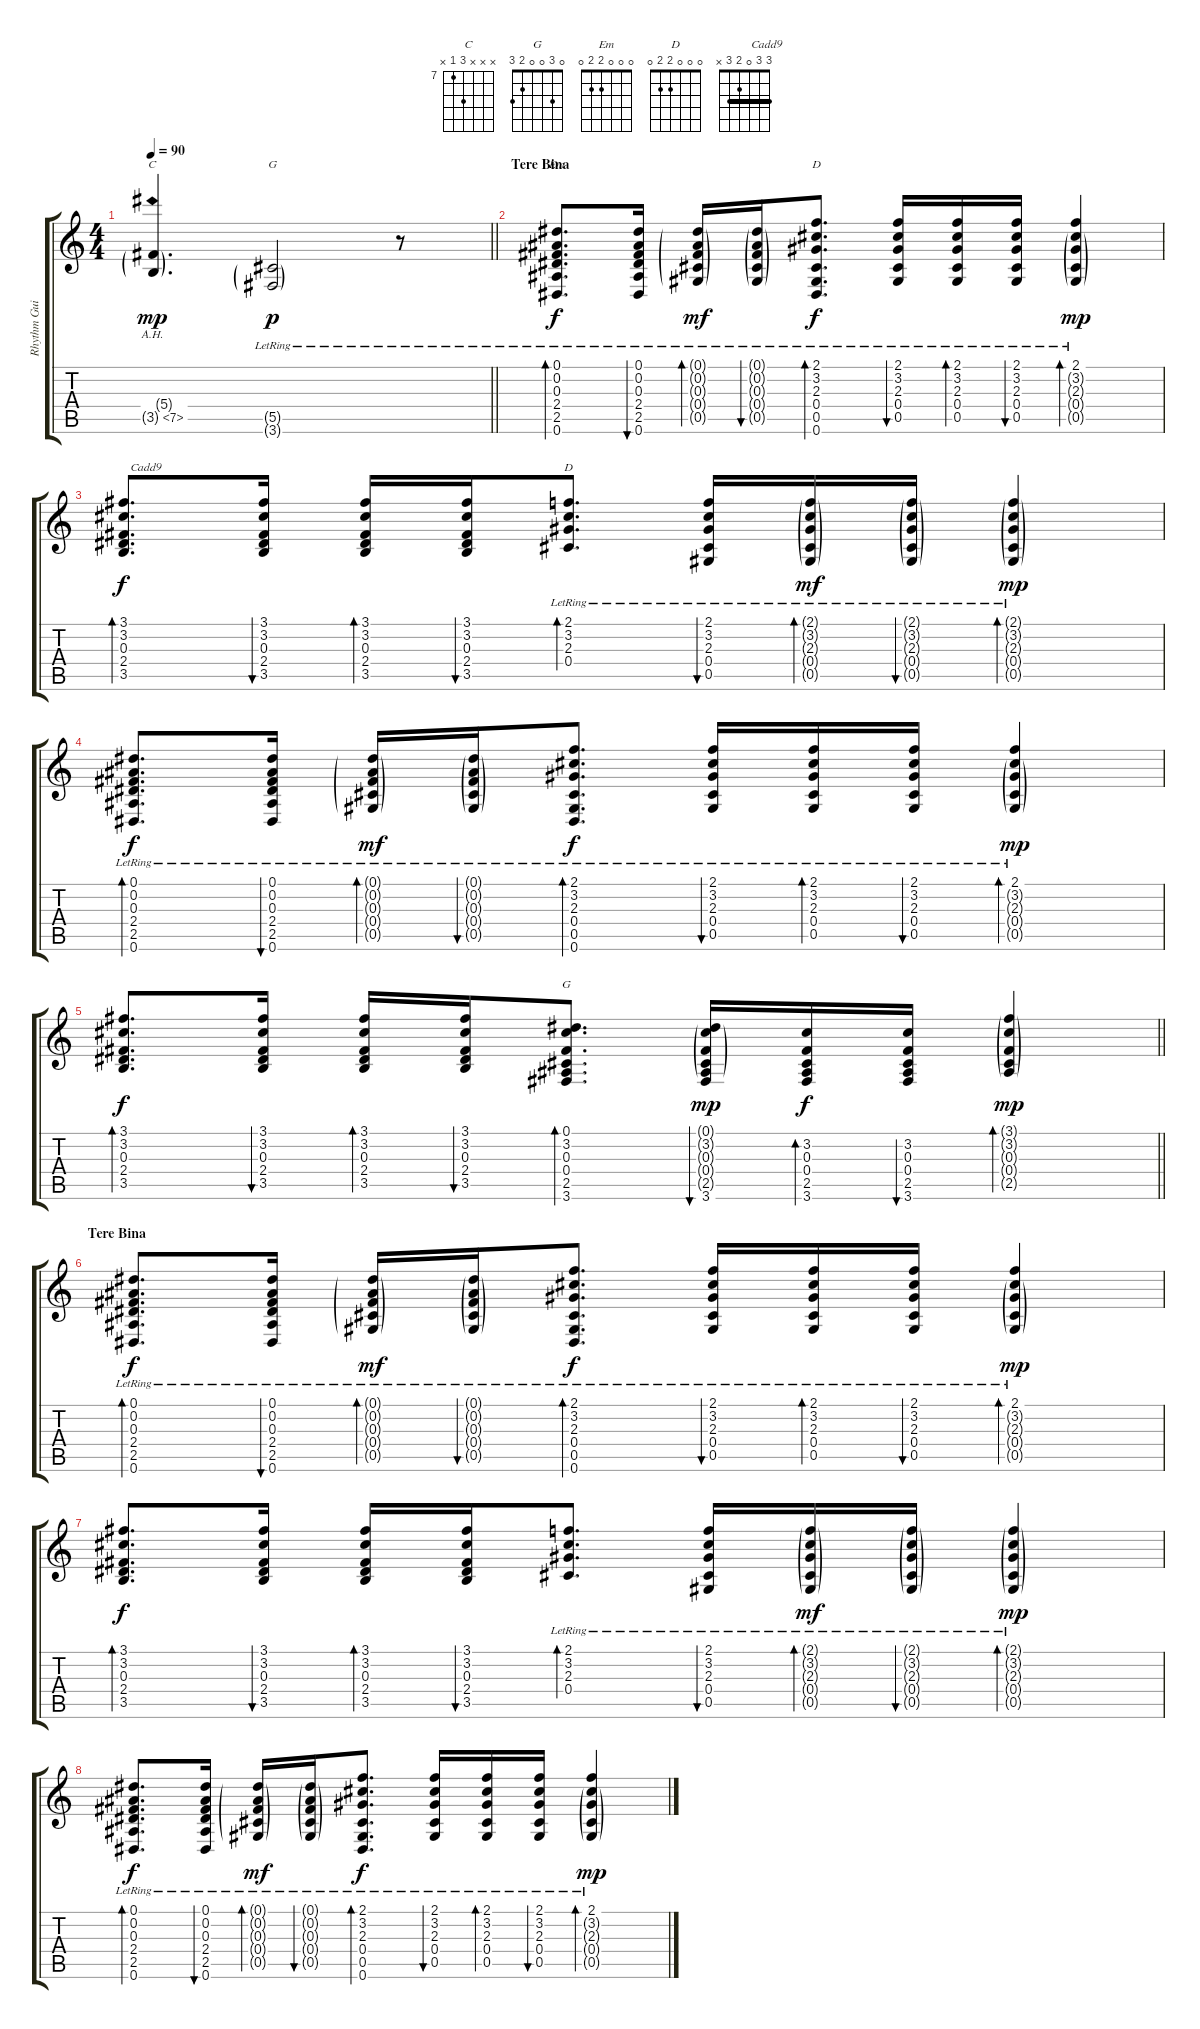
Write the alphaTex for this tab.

\track ("Rhythm Guitar" "Rhythm Gui") {instrument acousticguitarnylon}
\staff {score tabs}
\tuning (Eb4 Bb3 Gb3 Db3 Ab2 Eb2) {hide}
\chord ("C" x x x 9 7 x) {firstfret 7}
\chord ("G" x x x 7 5 x) {firstfret 5}
\chord ("Em" 0 0 0 2 2 0)
\chord ("D" 2 3 2 0 0 0) {barre 2}
\chord ("               Cadd9" 3 3 0 2 3 x) {barre 3}
\chord ("D" 0 0 0 2 2 0)
\chord ("G" 0 3 0 0 2 3)
\ts (4 4)
\tempo 90
\clef g2
\barLineRight lightlight
\ks c
(5.4{g} 3.5{ah 4 g}).4{d ch "C" dy mp volume 8 instrument distortionguitar} (5.5{g lr} 3.6{g}).2{ch "G" dy p} r.8 |
\section ("" "Tere Bina")
(0.1{lr} 0.2{lr} 0.3{lr} 2.4{lr} 2.5{lr} 0.6{lr}).8{d bd 60 ch "Em" dy f instrument acousticguitarnylon} (0.1{lr} 0.2{lr} 0.3{lr} 2.4{lr} 2.5{lr} 0.6{lr}).16{bu 60} (0.1{g lr} 0.2{g lr} 0.3{g lr} 0.4{g lr} 0.5{g lr}).16{bd 60 dy mf} (0.1{g lr} 0.2{g lr} 0.3{g lr} 0.4{g lr} 0.5{g lr}).16{bu 60} (2.1{lr} 3.2{lr} 2.3{lr} 0.4{lr} 0.5{lr} 0.6{lr}).8{d bd 60 ch "D" dy f} (2.1 3.2{lr} 2.3{lr} 0.4{lr} 0.5).16{bu 60} (2.1 3.2{lr} 2.3{lr} 0.4{lr} 0.5{lr}).16{bd 60} (2.1 3.2{lr} 2.3{lr} 0.4{lr} 0.5{lr}).16{bu 60} (2.1 3.2{g lr} 2.3{g lr} 0.4{g lr} 0.5{g lr}).4{bd 60 dy mp} |
(3.1 3.2 0.3 2.4 3.5).8{d bd 60 ch "               Cadd9" dy f} (3.1 3.2 0.3 2.4 3.5).16{bu 60} (3.1 3.2 0.3 2.4 3.5).16{bd 60} (3.1 3.2 0.3 2.4 3.5).16{bu 60} (2.1{lr} 3.2{lr} 2.3{lr} 0.4{lr}).8{d bd 60 ch "D"} (2.1{lr} 3.2{lr} 2.3{lr} 0.4{lr} 0.5{lr}).16{bu 60} (2.1{g lr} 3.2{g lr} 2.3{g lr} 0.4{g lr} 0.5{g lr}).16{bd 60 dy mf} (2.1{g lr} 3.2{g lr} 2.3{g lr} 0.4{g lr} 0.5{g lr}).16{bu 60} (2.1{g} 3.2{g lr} 2.3{g lr} 0.4{g lr} 0.5{g lr}).4{bd 60 dy mp} |
(0.1{lr} 0.2{lr} 0.3{lr} 2.4{lr} 2.5{lr} 0.6{lr}).8{d bd 60 dy f} (0.1{lr} 0.2{lr} 0.3{lr} 2.4{lr} 2.5{lr} 0.6{lr}).16{bu 60} (0.1{g lr} 0.2{g lr} 0.3{g lr} 0.4{g lr} 0.5{g lr}).16{bd 60 dy mf} (0.1{g lr} 0.2{g lr} 0.3{g lr} 0.4{g lr} 0.5{g lr}).16{bu 60} (2.1{lr} 3.2{lr} 2.3{lr} 0.4{lr} 0.5{lr} 0.6{lr}).8{d bd 60 dy f} (2.1 3.2{lr} 2.3{lr} 0.4{lr} 0.5).16{bu 60} (2.1 3.2{lr} 2.3{lr} 0.4{lr} 0.5{lr}).16{bd 60} (2.1 3.2{lr} 2.3{lr} 0.4{lr} 0.5{lr}).16{bu 60} (2.1 3.2{g lr} 2.3{g lr} 0.4{g lr} 0.5{g lr}).4{bd 60 dy mp} |
\barLineRight lightlight
(3.1 3.2 0.3 2.4 3.5).8{d bd 60 dy f} (3.1 3.2 0.3 2.4 3.5).16{bu 60} (3.1 3.2 0.3 2.4 3.5).16{bd 60} (3.1 3.2 0.3 2.4 3.5).16{bu 60} (0.1 3.2 0.3 0.4 2.5 3.6).8{d bd 60 ch "G"} (0.1{g} 3.2{g} 0.3{g} 0.4{g} 2.5{g} 3.6).16{bu 60 dy mp} (3.2 0.3 0.4 2.5 3.6).16{bd 60 dy f} (3.2 0.3 0.4 2.5 3.6).16{bu 60} (3.1{g} 3.2{g} 0.3{g} 0.4{g} 2.5{g}).4{bd 60 dy mp} |
\section ("" "Tere Bina")
(0.1{lr} 0.2{lr} 0.3{lr} 2.4{lr} 2.5{lr} 0.6{lr}).8{d bd 60 dy f} (0.1{lr} 0.2{lr} 0.3{lr} 2.4{lr} 2.5{lr} 0.6{lr}).16{bu 60} (0.1{g lr} 0.2{g lr} 0.3{g lr} 0.4{g lr} 0.5{g lr}).16{bd 60 dy mf} (0.1{g lr} 0.2{g lr} 0.3{g lr} 0.4{g lr} 0.5{g lr}).16{bu 60} (2.1{lr} 3.2{lr} 2.3{lr} 0.4{lr} 0.5{lr} 0.6{lr}).8{d bd 60 dy f} (2.1 3.2{lr} 2.3{lr} 0.4{lr} 0.5).16{bu 60} (2.1 3.2{lr} 2.3{lr} 0.4{lr} 0.5{lr}).16{bd 60} (2.1 3.2{lr} 2.3{lr} 0.4{lr} 0.5{lr}).16{bu 60} (2.1 3.2{g lr} 2.3{g lr} 0.4{g lr} 0.5{g lr}).4{bd 60 dy mp} |
(3.1 3.2 0.3 2.4 3.5).8{d bd 60 dy f} (3.1 3.2 0.3 2.4 3.5).16{bu 60} (3.1 3.2 0.3 2.4 3.5).16{bd 60} (3.1 3.2 0.3 2.4 3.5).16{bu 60} (2.1{lr} 3.2{lr} 2.3{lr} 0.4{lr}).8{d bd 60} (2.1{lr} 3.2{lr} 2.3{lr} 0.4{lr} 0.5{lr}).16{bu 60} (2.1{g lr} 3.2{g lr} 2.3{g lr} 0.4{g lr} 0.5{g lr}).16{bd 60 dy mf} (2.1{g lr} 3.2{g lr} 2.3{g lr} 0.4{g lr} 0.5{g lr}).16{bu 60} (2.1{g} 3.2{g lr} 2.3{g lr} 0.4{g lr} 0.5{g lr}).4{bd 60 dy mp} |
(0.1{lr} 0.2{lr} 0.3{lr} 2.4{lr} 2.5{lr} 0.6{lr}).8{d bd 60 dy f} (0.1{lr} 0.2{lr} 0.3{lr} 2.4{lr} 2.5{lr} 0.6{lr}).16{bu 60} (0.1{g lr} 0.2{g lr} 0.3{g lr} 0.4{g lr} 0.5{g lr}).16{bd 60 dy mf} (0.1{g lr} 0.2{g lr} 0.3{g lr} 0.4{g lr} 0.5{g lr}).16{bu 60} (2.1{lr} 3.2{lr} 2.3{lr} 0.4{lr} 0.5{lr} 0.6{lr}).8{d bd 60 dy f} (2.1 3.2{lr} 2.3{lr} 0.4{lr} 0.5).16{bu 60} (2.1 3.2{lr} 2.3{lr} 0.4{lr} 0.5{lr}).16{bd 60} (2.1 3.2{lr} 2.3{lr} 0.4{lr} 0.5{lr}).16{bu 60} (2.1 3.2{g lr} 2.3{g lr} 0.4{g lr} 0.5{g lr}).4{bd 60 dy mp}
